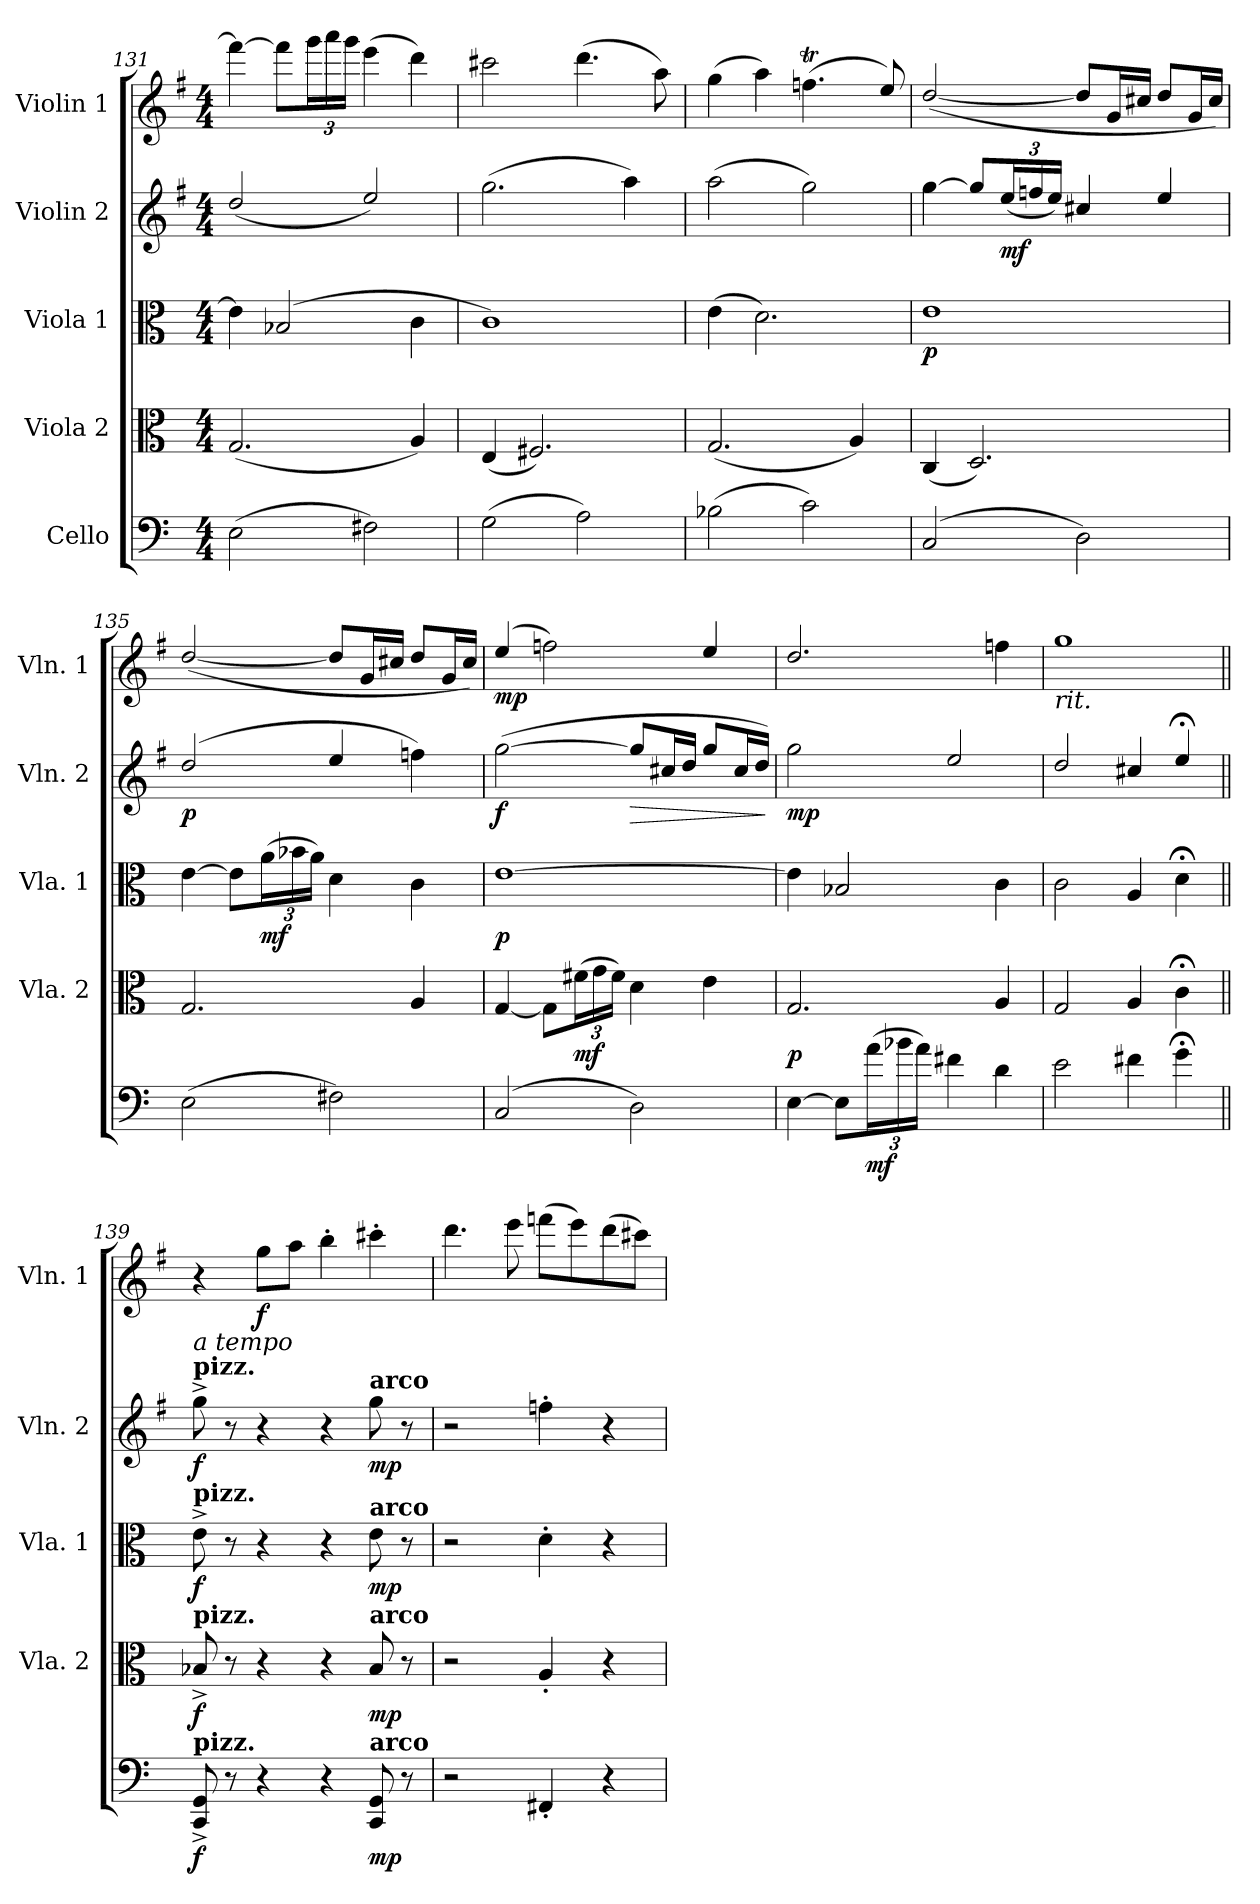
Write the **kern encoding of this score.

**kern	**dynam	**kern	**dynam	**kern	**dynam	**kern	**dynam	**kern	**dynam
*part5	*part5	*part4	*part4	*part3	*part3	*part2	*part2	*part1	*part1
*staff5	*staff5	*staff4	*staff4	*staff3	*staff3	*staff2	*staff2	*staff1	*staff1
*I"Cello	*	*I"Viola 2	*	*I"Viola 1	*	*I"Violin 2	*	*I"Violin 1	*
*	*	*I'Vla. 2	*	*I'Vla. 1	*	*I'Vln. 2	*	*I'Vln. 1	*
!!LO:LB:g=z
*clefF4	*	*clefC3	*	*clefC3	*	*clefG2	*	*clefG2	*
*	*	*	*	*	*	*ITrd4c7	*	*ITrd4c7	*
*k[]	*	*k[]	*	*k[]	*	*k[]	*	*k[]	*
*C:	*	*C:	*	*C:	*	*C:	*	*C:	*
*M4/4	*	*M4/4	*	*M4/4	*	*M4/4	*	*M4/4	*
=131	=131	=131	=131	=131	=131	=131	=131	=131	=131
(>2E\	.	(<2.G/	.	4e\]	.	(<2g/	.	4bb-\_	.
.	.	.	.	(2B-X/	.	.	.	8bb-\L]	.
.	.	.	.	.	.	.	.	24ccc\L	.
.	.	.	.	.	.	.	.	24ddd\	.
.	.	.	.	.	.	.	.	24ccc\JJ	.
2F#X\)	.	.	.	.	.	2a/)	.	(>4aa\	.
.	.	4A/)	.	4c\	.	.	.	4gg\)	.
=132	=132	=132	=132	=132	=132	=132	=132	=132	=132
(>2G\	.	(<4E/	.	1c)	.	(>2.cc\	.	2ff#X\	.
.	.	2.F#X/)	.	.	.	.	.	.	.
2A\)	.	.	.	.	.	.	.	(>4.gg\	.
.	.	.	.	.	.	4dd\)	.	.	.
.	.	.	.	.	.	.	.	8dd\)	.
=133	=133	=133	=133	=133	=133	=133	=133	=133	=133
(>2B-X\	.	(<2.G/	.	(>4e\	.	(>2dd\	.	(>4cc\	.
.	.	.	.	2.d\)	.	.	.	4dd\)	.
2c\)	.	.	.	.	.	2cc\)	.	(>4.b-XT\	.
.	.	4A/)	.	.	.	.	.	.	.
.	.	.	.	.	.	.	.	8a/)	.
=134	=134	=134	=134	=134	=134	=134	=134	=134	=134
!	!	!	!	!	!LO:DY:b	!	!	!	!
(2C/	.	(<4C/	.	1e	p	[4cc\	.	(<[2g/	.
.	.	2.D/)	.	.	.	8cc/L]	.	.	.
!	!	!	!	!	!	!	!LO:DY:b	!	!
.	.	.	.	.	.	(<24a/L	mf	.	.
.	.	.	.	.	.	24b-X/	.	.	.
.	.	.	.	.	.	24a/JJ)	.	.	.
2D\)	.	.	.	.	.	4f#X/	.	8g/L]	.
.	.	.	.	.	.	.	.	16c/L	.
.	.	.	.	.	.	.	.	16f#X/JJ	.
.	.	.	.	.	.	4a/	.	8g/L	.
.	.	.	.	.	.	.	.	16c/L	.
.	.	.	.	.	.	.	.	16f#/JJ)	.
!!LO:PB:g=z
=135	=135	=135	=135	=135	=135	=135	=135	=135	=135
!	!	!	!	!	!	!	!LO:DY:b	!	!
(>2E\	.	2.G/	.	[4e\	.	(2g/	p	(<[2g/	.
.	.	.	.	8e\L]	.	.	.	.	.
!	!	!	!	!	!LO:DY:b	!	!	!	!
.	.	.	.	(>24a\L	mf	.	.	.	.
.	.	.	.	24b-X\	.	.	.	.	.
.	.	.	.	24a\JJ)	.	.	.	.	.
2F#X\)	.	.	.	4d\	.	4a/	.	8g/L]	.
.	.	.	.	.	.	.	.	16c/L	.
.	.	.	.	.	.	.	.	16f#X/JJ	.
.	.	4A/	.	4c\	.	4b-X\)	.	8g/L	.
.	.	.	.	.	.	.	.	16c/L	.
.	.	.	.	.	.	.	.	16f#/JJ)	.
=136	=136	=136	=136	=136	=136	=136	=136	=136	=136
!	!	!	!	!	!LO:DY:b	!	!LO:DY:b	!	!LO:DY:b
(2C/	.	[4G/	.	[1e	p	(>[2cc\	f	(4a/	mp
.	.	8G\L]	.	.	.	.	.	2b-X\)	.
!	!	!	!LO:DY:b	!	!	!	!	!	!
.	.	(>24f#X\L	mf	.	.	.	.	.	.
.	.	24g\	.	.	.	.	.	.	.
.	.	24f#\JJ)	.	.	.	.	.	.	.
!	!	!	!	!	!	!	!LO:HP:b	!	!
2D\)	.	4d\	.	.	.	8cc/L]	>	.	.
.	.	.	.	.	.	16f#X/L	.	.	.
.	.	.	.	.	.	16g/JJ	.	.	.
.	.	4e\	.	.	.	8cc/L	.	4a/	.
.	.	.	.	.	.	16f#/L	.	.	.
.	.	.	.	.	.	16g/JJ)	.	.	.
.	.	.	.	.	.	.	]	.	.
=137	=137	=137	=137	=137	=137	=137	=137	=137	=137
!	!	!	!LO:DY:b	!	!	!	!LO:DY:b	!	!
[4E\	.	2.G/	p	4e\]	.	2cc\	mp	2.g/	.
8E\L]	.	.	.	2B-X/	.	.	.	.	.
!	!LO:DY:b	!	!	!	!	!	!	!	!
(>24a\L	mf	.	.	.	.	.	.	.	.
24b-X\	.	.	.	.	.	.	.	.	.
24a\JJ)	.	.	.	.	.	.	.	.	.
4f#X\	.	.	.	.	.	2a/	.	.	.
4d\	.	4A/	.	4c\	.	.	.	4b-X\	.
=138	=138	=138	=138	=138	=138	=138	=138	=138	=138
!	!	!	!	!	!	!	!	!LO:TX:b:i:t=rit.	!
2e\	.	2G/	.	2c\	.	2g/	.	1cc	.
4f#X\	.	4A/	.	4A/	.	4f#X/	.	.	.
4g;<\	.	4c;<\	.	4d;<\	.	4a;</	.	.	.
!!LO:LB:g=z
=139||	=139||	=139||	=139||	=139||	=139||	=139||	=139||	=139||	=139||
*	*	*	*	*	*	*	*	*MM170	*
!	!	!	!	!	!	!	!	!LO:TX:b:i:t=a tempo	!
!	!	!	!	!	!	!LO:TX:a:B:t=pizz.	!	!	!
!	!	!	!	!LO:TX:a:B:t=pizz.	!	!	!	!	!
!	!	!LO:TX:a:B:t=pizz.	!	!	!	!	!	!	!
!LO:TX:a:B:t=pizz.	!	!	!	!	!	!	!	!	!
!	!LO:DY:b	!	!LO:DY:b	!	!LO:DY:b	!	!LO:DY:b	!	!
8CC/^< 8GG/^<	f	8B-X^</	f	8e^>\	f	8cc^>\	f	4r	.
8r	.	8r	.	8r	.	8r	.	.	.
!	!	!	!	!	!	!	!	!	!LO:DY:b
4r	.	4r	.	4r	.	4r	.	8cc\L	f
.	.	.	.	.	.	.	.	8dd\J	.
4r	.	4r	.	4r	.	4r	.	4ee'>\	.
!	!	!	!	!	!	!LO:TX:a:B:t=arco	!	!	!
!	!	!	!	!LO:TX:a:B:t=arco	!	!	!	!	!
!	!	!LO:TX:a:B:t=arco	!	!	!	!	!	!	!
!LO:TX:a:B:t=arco	!	!	!	!	!	!	!	!	!
!	!LO:DY:b	!	!LO:DY:b	!	!LO:DY:b	!	!LO:DY:b	!	!
8CC/ 8GG/	mp	8B-/	mp	8e\	mp	8cc\	mp	4ff#X'>\	.
8r	.	8r	.	8r	.	8r	.	.	.
=140	=140	=140	=140	=140	=140	=140	=140	=140	=140
2r	.	2r	.	2r	.	2r	.	4.gg\	.
.	.	.	.	.	.	.	.	8aa\	.
4FF#'</	.	4A'</	.	4d'>\	.	4b-'>\	.	(>8bb-X\L	.
.	.	.	.	.	.	.	.	8aa\)	.
4r	.	4r	.	4r	.	4r	.	(>8gg\	.
.	.	.	.	.	.	.	.	8ff#X\J)	.
=	=	=	=	=	=	=	=	=	=
*-	*-	*-	*-	*-	*-	*-	*-	*-	*-
